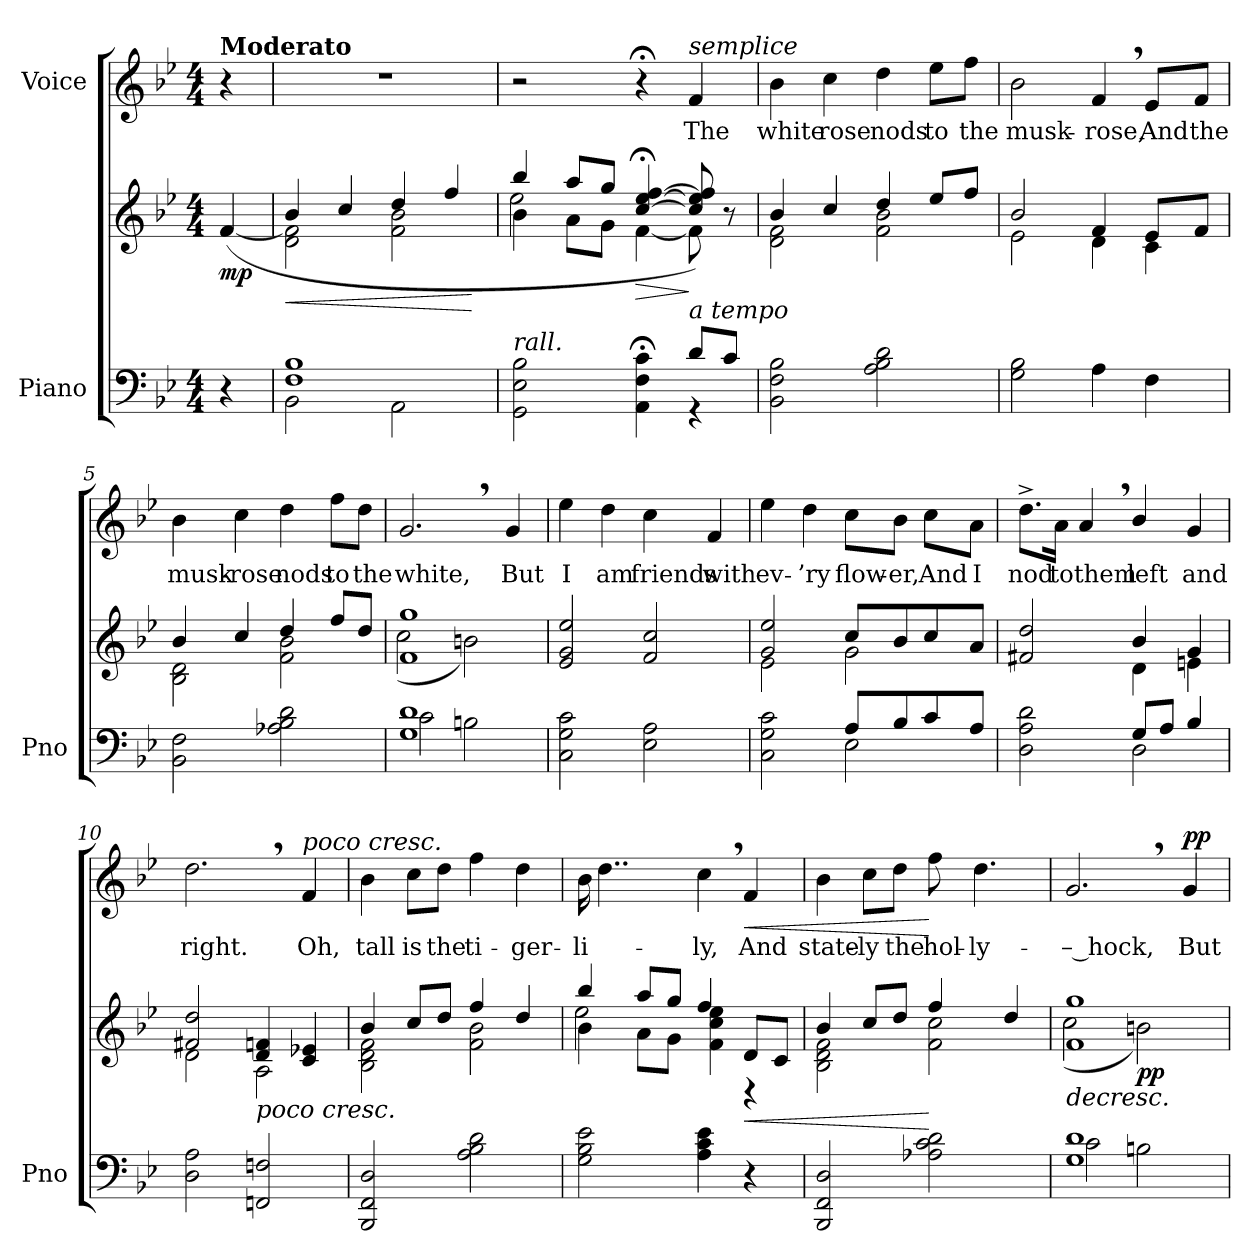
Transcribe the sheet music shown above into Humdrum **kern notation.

**kern	**kern	**dynam	**kern	**text	**dynam
*part2	*part2	*part2	*part1	*part1	*part1
*staff3	*staff2	*staff2/3	*staff1	*staff1	*staff1
*I"Piano	*	*	*I"Voice	*	*
*I'Pno	*	*	*	*	*
*clefF4	*clefG2	*	*clefG2	*	*
*k[b-e-]	*k[b-e-]	*	*k[b-e-]	*	*
*M4/4	*M4/4	*	*M4/4	*	*
*MM104	*MM104	*	*MM104	*	*
=	=	=	=	=	=
!	!	!	!LO:TX:a:B:t=Moderato	!	!
!	!	!LO:DY:b	!	!	!
4r	([<4f/	mp	4r	.	.
=1	=1	=1	=1	=1	=1
*^	*	*	*	*	*
!	!	!	!LO:HP:b	!	!	!
*	*	*^	*	*	*	*
1F 1B-	2BB-\	4b-/	2d\ 2f\]	<	1r	.	.
.	.	4cc/	.	.	.	.	.
.	2AA\	4dd/	2f\ 2b-\	.	.	.	.
.	.	4ff/	.	.	.	.	.
*v	*v	*	*	*	*	*	*
*	*v	*v	*	*	*	*
.	.	[	.	.	.
=2	=2	=2	=2	=2	=2
*^	*^	*	*	*	*
*	*	*	*^	*	*	*	*
!LO:TX:i:t=rall.	!	!	!	!	!	!	!	!
2GG\ 2E-\ 2B-\	2ryy	4bb-/	4b-\	2ee-\	.	2r	.	.
.	.	8aa/L	8a\L	.	.	.	.	.
.	.	8gg/J	8g\J	.	.	.	.	.
!	!	!	!	!	!LO:HP:b	!	!	!
4AA\; 4F\; 4c\;	4ryy	[<4cc/;< [<4ee-/;< [4ff/;<	[4f\	2ryy	>	4r;<	.	.
!	!	!	!	!	!	!LO:TX:i:t=semplice	!	!
!LO:TX:i:t=a tempo	!	!	!	!	!	!	!	!
8d/L	4r	8cc/] 8ee-/] 8ff/])	8f\]	.	]	4f/	The	.
8c/J	.	8r	8ryy	.	.	.	.	.
*v	*v	*	*	*	*	*	*	*
*	*	*v	*v	*	*	*	*
=3	=3	=3	=3	=3	=3	=3
2BB-\ 2F\ 2B-\	4b-/	2d\ 2f\	.	4b-\	white	.
.	4cc/	.	.	4cc\	rose	.
2A\ 2B-\ 2d\	4dd/	2f\ 2b-\	.	4dd\	nods	.
.	8ee-/L	.	.	8ee-\L	to	.
.	8ff/J	.	.	8ff\J	the	.
=4	=4	=4	=4	=4	=4	=4
2G\ 2B-\	2b-/	2e-\	.	2b-\	musk-	.
4A\	4f/	4d\	.	4f,/	-rose,	.
4F\	8e-/L	4c\	.	8e-/L	And	.
.	8f/J	.	.	8f/J	the	.
=5	=5	=5	=5	=5	=5	=5
2BB-\ 2F\	4b-/	2B-\ 2d\	.	4b-\	musk-	.
.	4cc/	.	.	4cc\	-rose	.
2A-X\ 2B-\ 2d\	4dd/	2f\ 2b-\	.	4dd\	nods	.
.	8ff/L	.	.	8ff\L	to	.
.	8dd/J	.	.	8dd\J	the	.
=6	=6	=6	=6	=6	=6	=6
*^	*	*	*	*	*	*
1G 1d	2c\	1f 1gg	(>2cc\	.	2.g,/	white,	.
.	2Bn\	.	2bn\)	.	.	.	.
.	.	.	.	.	4g/	But	.
*v	*v	*	*	*	*	*	*
*	*v	*v	*	*	*	*
=7	=7	=7	=7	=7	=7
2C\ 2G\ 2c\	2e-/ 2g/ 2ee-/	.	4ee-\	I	.
.	.	.	4dd\	am	.
2E-\ 2A\	2f/ 2cc/	.	4cc\	friends	.
.	.	.	4f/	with	.
=8	=8	=8	=8	=8	=8
*^	*^	*	*	*	*
2C\ 2G\ 2c\	2ryy	2g/ 2ee-/	2e-\	.	4ee-\	ev-	.
.	.	.	.	.	4dd\	-’ry	.
8A/L	2E-\	8cc/L	2g\	.	8cc\L	flow-	.
8B-/	.	8b-/	.	.	8b-\J	-er,	.
8c/	.	8cc/	.	.	8cc\L	And	.
8A/J	.	8a/J	.	.	8a\J	I	.
=9	=9	=9	=9	=9	=9	=9	=9
2D\ 2A\ 2d\	2ryy	2f#X/ 2dd/	2ryy	.	8.dd^\L	nod	.
.	.	.	.	.	16a\Jk	to	.
.	.	.	.	.	4a,/	them	.
8G/L	2D\	4b-/	4d\	.	4b-/	left	.
8A/J	.	.	.	.	.	.	.
4B-/	.	4g/	4en\	.	4g/	and	.
*v	*v	*	*	*	*	*	*
=10	=10	=10	=10	=10	=10	=10
2D\ 2A\	2f#X/ 2dd/	2d\	.	2.dd,\	right.	.
!	!LO:TX:b:i:t=poco cresc.	!	!	!	!	!
2FFn/ 2Fn/	4d/ 4fn/	2A\	.	.	.	.
!	!	!	!	!LO:TX:a:i:t=poco cresc.	!	!
.	4c/ 4e-X/	.	.	4f/	Oh,	.
=11	=11	=11	=11	=11	=11	=11
2BBB-/ 2FF/ 2D/	4b-/	2B-\ 2d\ 2f\	.	4b-\	tall	.
.	8cc/L	.	.	8cc\L	is	.
.	8dd/J	.	.	8dd\J	the	.
2A\ 2B-\ 2d\	4ff/	2f\ 2b-\	.	4ff\	ti-	.
.	4dd/	.	.	4dd\	-ger-	.
=12	=12	=12	=12	=12	=12	=12
*	*	*^	*	*	*	*
2G\ 2B-\ 2e-\	4bb-/	4b-\	2ee-\	.	16b-\	-li-	.
.	.	.	.	.	4..dd\	.	.
.	8aa/L	8a\L	.	.	.	.	.
.	8gg/J	8g\J	.	.	.	.	.
4A\ 4c\ 4e-\	4ff/	4f\ 4cc\ 4ee-\	2ryy	.	4cc,\	-ly,	.
!	!	!	!	!LO:HP:b	!	!	!LO:HP:b
4r	8d/L	4r	.	<	4f/	And	<
.	8c/J	.	.	.	.	.	.
*	*	*v	*v	*	*	*	*
=13	=13	=13	=13	=13	=13	=13
2BBB-/ 2FF/ 2D/	4b-/	2B-\ 2d\ 2f\	.	4b-\	state-	.
.	8cc/L	.	.	8cc\L	-ly	.
.	8dd/J	.	.	8dd\J	the	.
2A-X\ 2c\ 2d\	4ff/	2f\ 2cc\	[	8ff\	hol-	[
.	.	.	.	4.dd\	-ly-	.
.	4dd/	.	.	.	.	.
=14	=14	=14	=14	=14	=14	=14
*^	*	*	*	*	*	*
!	!	!	!	!LO:HP:b	!	!	!
1G 1d	2c\	1f 1gg	(2cc\	>	2.g,/	-– hock,	.
!	!	!	!	!LO:DY:b	!	!	!
.	2Bn\	.	2bn\)	pp	.	.	.
!	!	!	!	!	!	!	!LO:DY:a
.	.	.	.	.	4g/	But	pp
*v	*v	*	*	*	*	*	*
*	*v	*v	*	*	*	*
.	.	]	.	.	.
=	=	=	=	=	=
*-	*-	*-	*-	*-	*-
